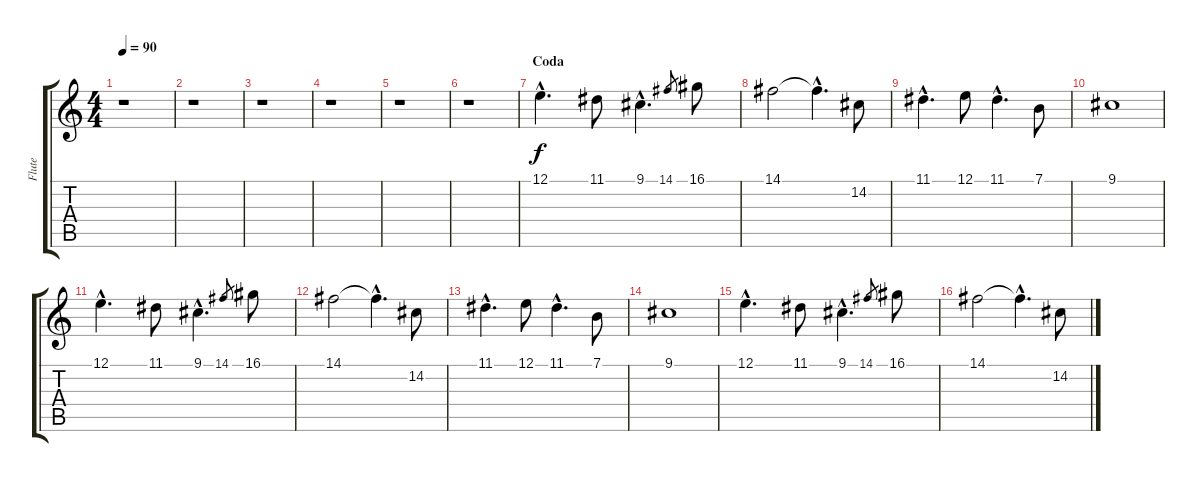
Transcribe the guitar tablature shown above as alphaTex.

\track ("Flute" "Flute") {instrument panflute}
\staff {score tabs}
\tuning (E4 B3 G3 D3 A2 E2) {hide}
\ts (4 4)
\tempo 90
\clef g2
\ks c
r.1{dy f} |
r.1 |
r.1 |
r.1 |
r.1 |
r.1 |
\section ("" "Coda")
12.1{hac}.4{d} 11.1.8 9.1{hac}.4{d} 14.1.8{gr} 16.1.8 |
14.1.2 14.1{hac t}.4{d} 14.2.8 |
11.1{hac}.4{d} 12.1.8 11.1{hac}.4{d} 7.1.8 |
9.1.1 |
12.1{hac}.4{d} 11.1.8 9.1{hac}.4{d} 14.1.8{gr} 16.1.8 |
14.1.2 14.1{hac t}.4{d} 14.2.8 |
11.1{hac}.4{d} 12.1.8 11.1{hac}.4{d} 7.1.8 |
9.1.1 |
12.1{hac}.4{d} 11.1.8 9.1{hac}.4{d} 14.1.8{gr} 16.1.8 |
14.1.2 14.1{hac t}.4{d} 14.2.8
